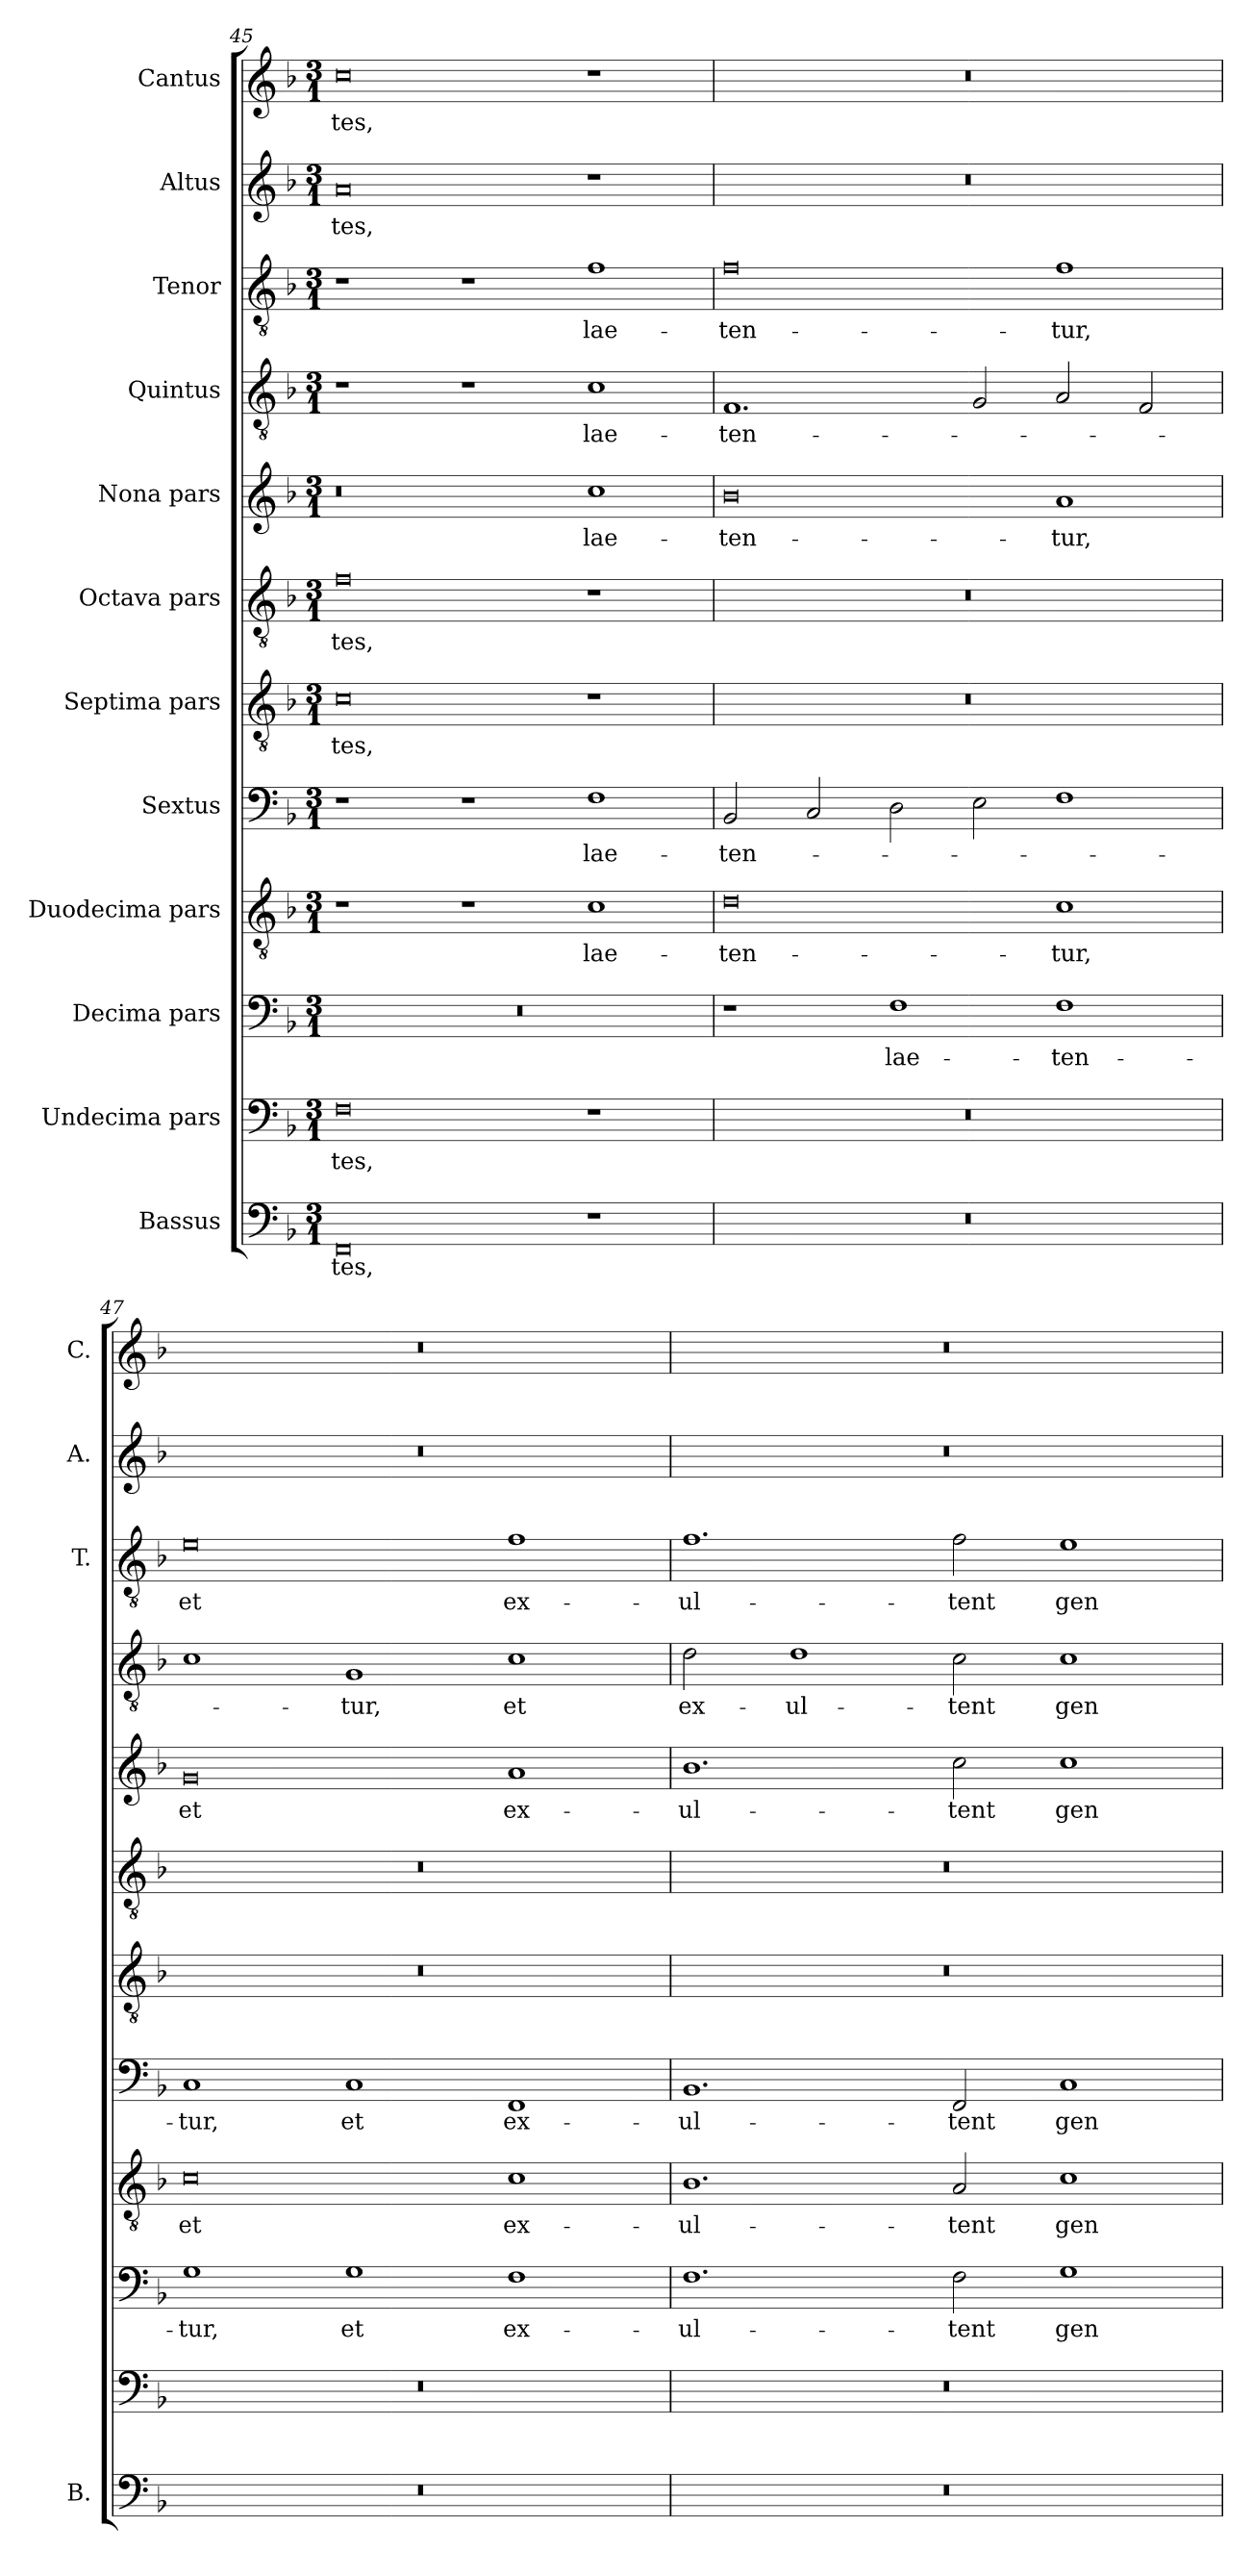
**kern	**text	**kern	**text	**kern	**text	**kern	**text	**kern	**text	**kern	**text	**kern	**text	**kern	**text	**kern	**text	**kern	**text	**kern	**text	**kern	**text
*part12	*part12	*part11	*part11	*part10	*part10	*part9	*part9	*part8	*part8	*part7	*part7	*part6	*part6	*part5	*part5	*part4	*part4	*part3	*part3	*part2	*part2	*part1	*part1
*staff12	*staff12	*staff11	*staff11	*staff10	*staff10	*staff9	*staff9	*staff8	*staff8	*staff7	*staff7	*staff6	*staff6	*staff5	*staff5	*staff4	*staff4	*staff3	*staff3	*staff2	*staff2	*staff1	*staff1
*I"Bassus	*	*I"Undecima pars	*	*I"Decima pars	*	*I"Duodecima pars	*	*I"Sextus	*	*I"Septima pars	*	*I"Octava pars	*	*I"Nona pars	*	*I"Quintus	*	*I"Tenor	*	*I"Altus	*	*I"Cantus	*
*I'B.	*	*	*	*	*	*	*	*	*	*	*	*	*	*	*	*	*	*I'T.	*	*I'A.	*	*I'C.	*
*clefF4	*	*clefF4	*	*clefF4	*	*clefGv2	*	*clefF4	*	*clefGv2	*	*clefGv2	*	*clefG2	*	*clefGv2	*	*clefGv2	*	*clefG2	*	*clefG2	*
*	*	*	*	*	*	*ITrd7c12	*	*	*	*ITrd7c12	*	*ITrd7c12	*	*	*	*ITrd7c12	*	*ITrd7c12	*	*	*	*	*
*k[b-]	*	*k[b-]	*	*k[b-]	*	*k[b-]	*	*k[b-]	*	*k[b-]	*	*k[b-]	*	*k[b-]	*	*k[b-]	*	*k[b-]	*	*k[b-]	*	*k[b-]	*
*F:	*	*F:	*	*F:	*	*F:	*	*F:	*	*F:	*	*F:	*	*F:	*	*F:	*	*F:	*	*F:	*	*F:	*
*M3/1	*	*M3/1	*	*M3/1	*	*M3/1	*	*M3/1	*	*M3/1	*	*M3/1	*	*M3/1	*	*M3/1	*	*M3/1	*	*M3/1	*	*M3/1	*
=45	=45	=45	=45	=45	=45	=45	=45	=45	=45	=45	=45	=45	=45	=45	=45	=45	=45	=45	=45	=45	=45	=45	=45
!	!LO:LY:b	!	!LO:LY:b	!LO:N:vis=1	!	!	!	!	!	!	!LO:LY:b	!	!LO:LY:b	!	!	!	!	!	!	!	!LO:LY:b	!	!LO:LY:b
0FF	-tes,	0F	-tes,	0.r	.	1r	.	1r	.	0C	-tes,	0F	-tes,	0r	.	1r	.	1r	.	0a	-tes,	0cc	-tes,
.	.	.	.	.	.	1r	.	1r	.	.	.	.	.	.	.	1r	.	1r	.	.	.	.	.
!	!	!	!	!	!	!	!LO:LY:b	!	!LO:LY:b	!	!	!	!	!	!LO:LY:b	!	!LO:LY:b	!	!LO:LY:b	!	!	!	!
1r	.	1r	.	.	.	1C	lae-	1F	lae-	1r	.	1r	.	1cc	lae-	1C	lae-	1F	lae-	1r	.	1r	.
!!LO:PB:g=z
=46	=46	=46	=46	=46	=46	=46	=46	=46	=46	=46	=46	=46	=46	=46	=46	=46	=46	=46	=46	=46	=46	=46	=46
!LO:N:vis=1	!	!LO:N:vis=1	!	!	!	!	!LO:LY:b	!	!LO:LY:b	!LO:N:vis=1	!	!LO:N:vis=1	!	!	!LO:LY:b	!	!LO:LY:b	!	!LO:LY:b	!LO:N:vis=1	!	!LO:N:vis=1	!
0.r	.	0.r	.	1r	.	0D	-ten-	2BB-/	-ten-	0.r	.	0.r	.	0b-	-ten-	1.FF	-ten-	0F	-ten-	0.r	.	0.r	.
.	.	.	.	.	.	.	.	2C/	.	.	.	.	.	.	.	.	.	.	.	.	.	.	.
!	!	!	!	!	!LO:LY:b	!	!	!	!	!	!	!	!	!	!	!	!	!	!	!	!	!	!
.	.	.	.	1F	lae-	.	.	2D\	.	.	.	.	.	.	.	.	.	.	.	.	.	.	.
.	.	.	.	.	.	.	.	2E\	.	.	.	.	.	.	.	2GG/	.	.	.	.	.	.	.
!	!	!	!	!	!LO:LY:b	!	!LO:LY:b	!	!	!	!	!	!	!	!LO:LY:b	!	!	!	!LO:LY:b	!	!	!	!
.	.	.	.	1F	-ten-	1C	-tur,	1F	.	.	.	.	.	1a	-tur,	2AA/	.	1F	-tur,	.	.	.	.
.	.	.	.	.	.	.	.	.	.	.	.	.	.	.	.	2FF/	.	.	.	.	.	.	.
=47	=47	=47	=47	=47	=47	=47	=47	=47	=47	=47	=47	=47	=47	=47	=47	=47	=47	=47	=47	=47	=47	=47	=47
!LO:N:vis=1	!	!LO:N:vis=1	!	!	!LO:LY:b	!	!LO:LY:b	!	!LO:LY:b	!LO:N:vis=1	!	!LO:N:vis=1	!	!	!LO:LY:b	!	!	!	!LO:LY:b	!LO:N:vis=1	!	!LO:N:vis=1	!
0.r	.	0.r	.	1G	-tur,	0C	et	1C	-tur,	0.r	.	0.r	.	0g	et	1C	.	0E	et	0.r	.	0.r	.
!	!	!	!	!	!LO:LY:b	!	!	!	!LO:LY:b	!	!	!	!	!	!	!	!LO:LY:b	!	!	!	!	!	!
.	.	.	.	1G	et	.	.	1C	et	.	.	.	.	.	.	1GG	-tur,	.	.	.	.	.	.
!	!	!	!	!	!LO:LY:b	!	!LO:LY:b	!	!LO:LY:b	!	!	!	!	!	!LO:LY:b	!	!LO:LY:b	!	!LO:LY:b	!	!	!	!
.	.	.	.	1F	ex-	1C	ex-	1FF	ex-	.	.	.	.	1a	ex-	1C	et	1F	ex-	.	.	.	.
=48	=48	=48	=48	=48	=48	=48	=48	=48	=48	=48	=48	=48	=48	=48	=48	=48	=48	=48	=48	=48	=48	=48	=48
!LO:N:vis=1	!	!LO:N:vis=1	!	!	!LO:LY:b	!	!LO:LY:b	!	!LO:LY:b	!LO:N:vis=1	!	!LO:N:vis=1	!	!	!LO:LY:b	!	!LO:LY:b	!	!LO:LY:b	!LO:N:vis=1	!	!LO:N:vis=1	!
0.r	.	0.r	.	1.F	-ul-	1.BB-	-ul-	1.BB-	-ul-	0.r	.	0.r	.	1.b-	-ul-	2D\	ex-	1.F	-ul-	0.r	.	0.r	.
!	!	!	!	!	!	!	!	!	!	!	!	!	!	!	!	!	!LO:LY:b	!	!	!	!	!	!
.	.	.	.	.	.	.	.	.	.	.	.	.	.	.	.	1D	-ul-	.	.	.	.	.	.
!	!	!	!	!	!LO:LY:b	!	!LO:LY:b	!	!LO:LY:b	!	!	!	!	!	!LO:LY:b	!	!LO:LY:b	!	!LO:LY:b	!	!	!	!
.	.	.	.	2F\	-tent	2AA/	-tent	2FF/	-tent	.	.	.	.	2cc\	-tent	2C\	-tent	2F\	-tent	.	.	.	.
!	!	!	!	!	!LO:LY:b	!	!LO:LY:b	!	!LO:LY:b	!	!	!	!	!	!LO:LY:b	!	!LO:LY:b	!	!LO:LY:b	!	!	!	!
.	.	.	.	1G	gen-	1C	gen-	1C	gen-	.	.	.	.	1cc	gen-	1C	gen-	1E	gen-	.	.	.	.
=	=	=	=	=	=	=	=	=	=	=	=	=	=	=	=	=	=	=	=	=	=	=	=
*-	*-	*-	*-	*-	*-	*-	*-	*-	*-	*-	*-	*-	*-	*-	*-	*-	*-	*-	*-	*-	*-	*-	*-
